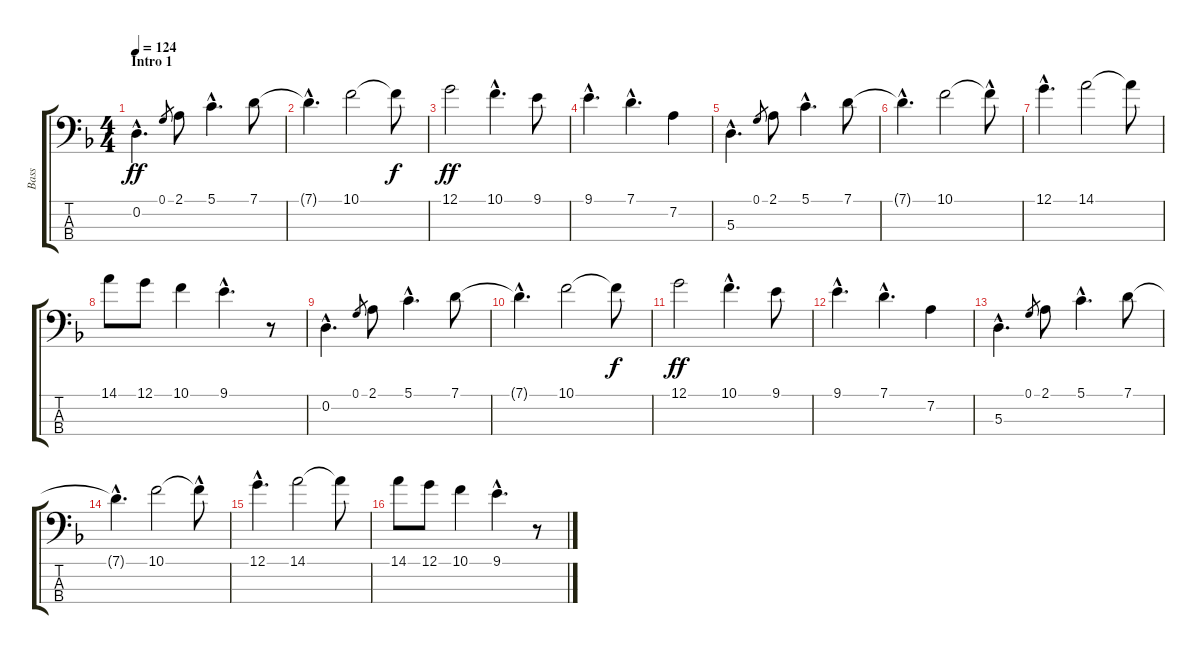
\track ("Bass" "Bass") {instrument electricbasspick}
\staff {score tabs}
\tuning (G2 D2 A1 E1) {hide}
\ts (4 4)
\section ("" "Intro 1")
\tempo 124
\clef f4
\ks f
0.2{hac}.4{d dy ff instrument electricbasspick} 0.1.8{gr} 2.1.8 5.1{hac}.4{d} 7.1.8 |
7.1{hac t}.4{d} 10.1.2 10.1{t}.8{dy f} |
12.1.2{dy ff} 10.1{hac}.4{d} 9.1.8 |
9.1{hac}.4{d} 7.1{hac}.4{d} 7.2.4 |
5.3{hac}.4{d} 0.1.8{gr} 2.1.8 5.1{hac}.4{d} 7.1.8 |
7.1{hac t}.4{d} 10.1.2 10.1{hac t}.8 |
12.1{hac}.4{d} 14.1.2 14.1{t}.8 |
14.1.8 12.1.8 10.1.4 9.1{hac}.4{d} r.8 |
0.2{hac}.4{d} 0.1.8{gr} 2.1.8 5.1{hac}.4{d} 7.1.8 |
7.1{hac t}.4{d} 10.1.2 10.1{t}.8{dy f} |
12.1.2{dy ff} 10.1{hac}.4{d} 9.1.8 |
9.1{hac}.4{d} 7.1{hac}.4{d} 7.2.4 |
5.3{hac}.4{d} 0.1.8{gr} 2.1.8 5.1{hac}.4{d} 7.1.8 |
7.1{hac t}.4{d} 10.1.2 10.1{hac t}.8 |
12.1{hac}.4{d} 14.1.2 14.1{t}.8 |
14.1.8 12.1.8 10.1.4 9.1{hac}.4{d} r.8
